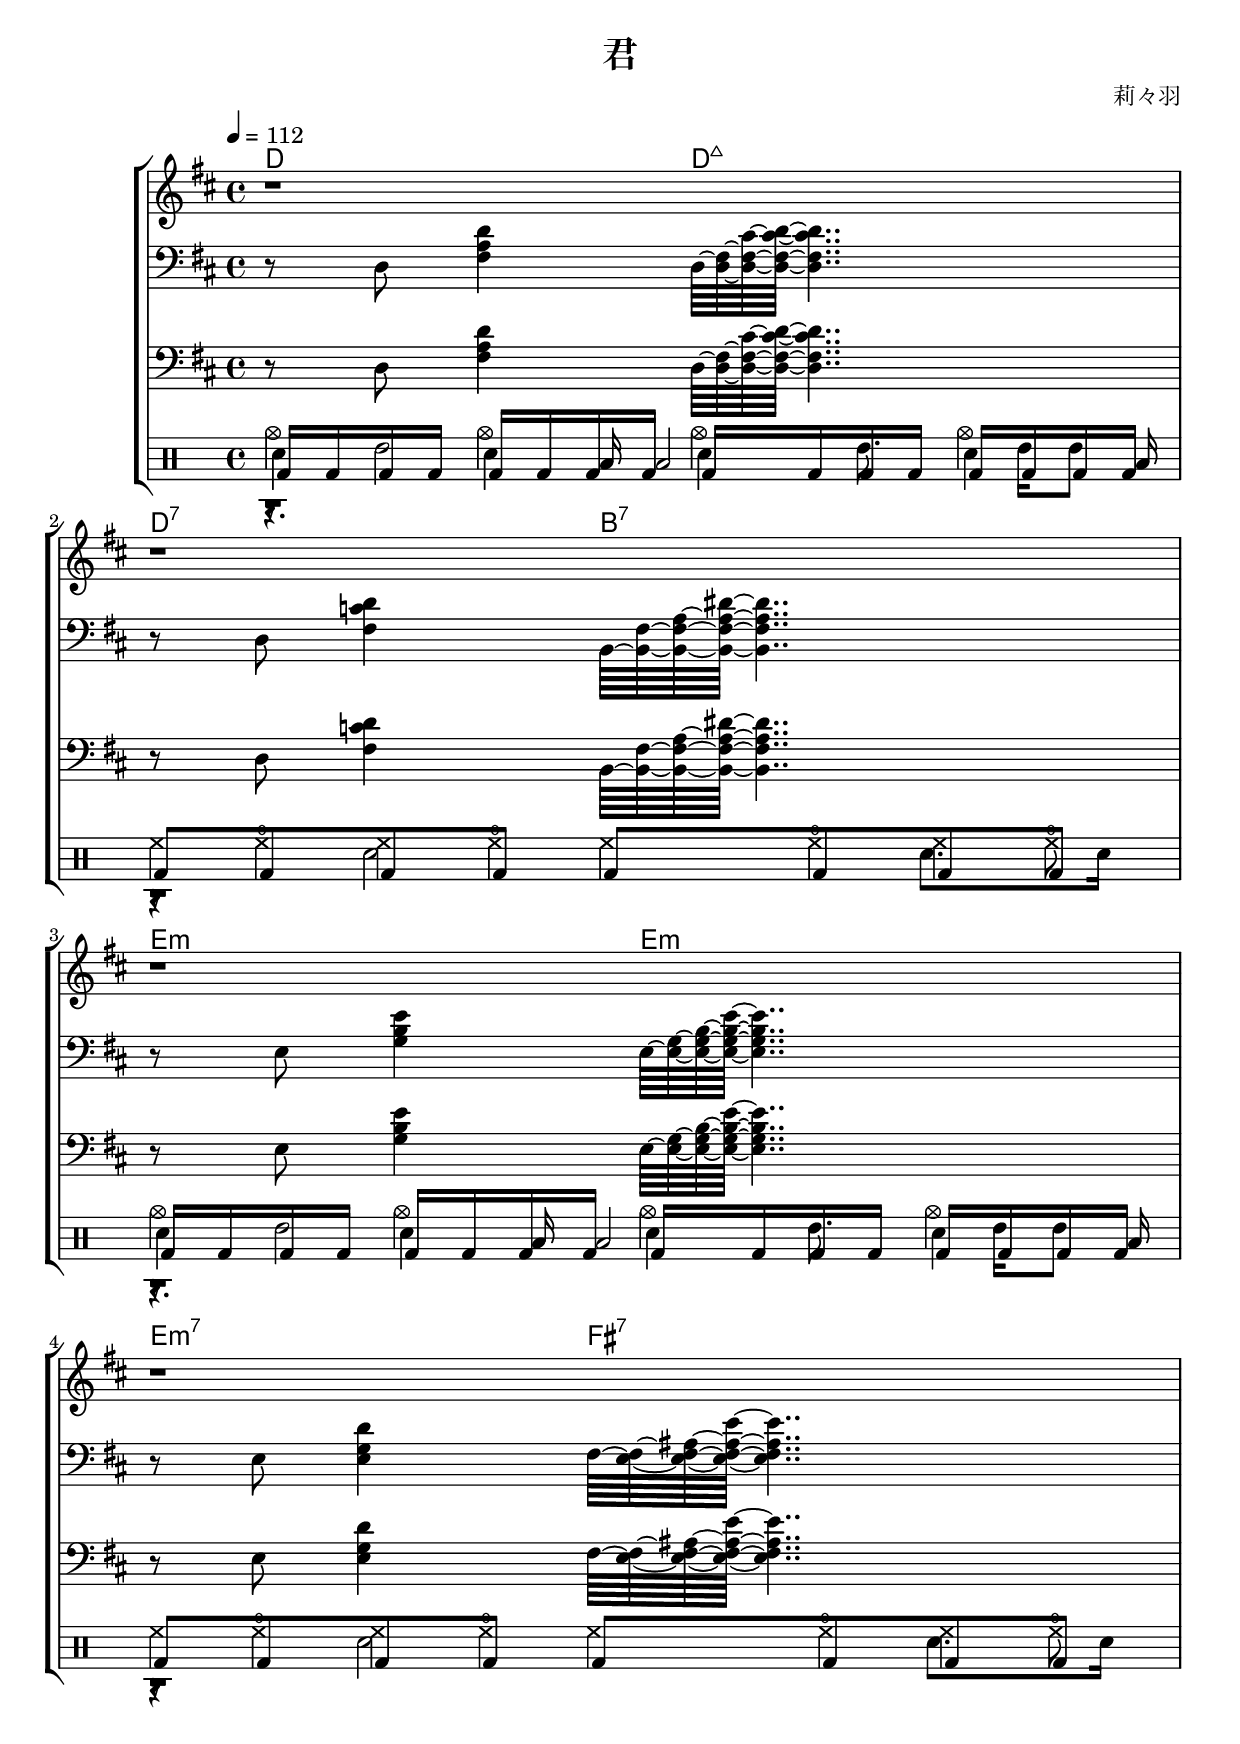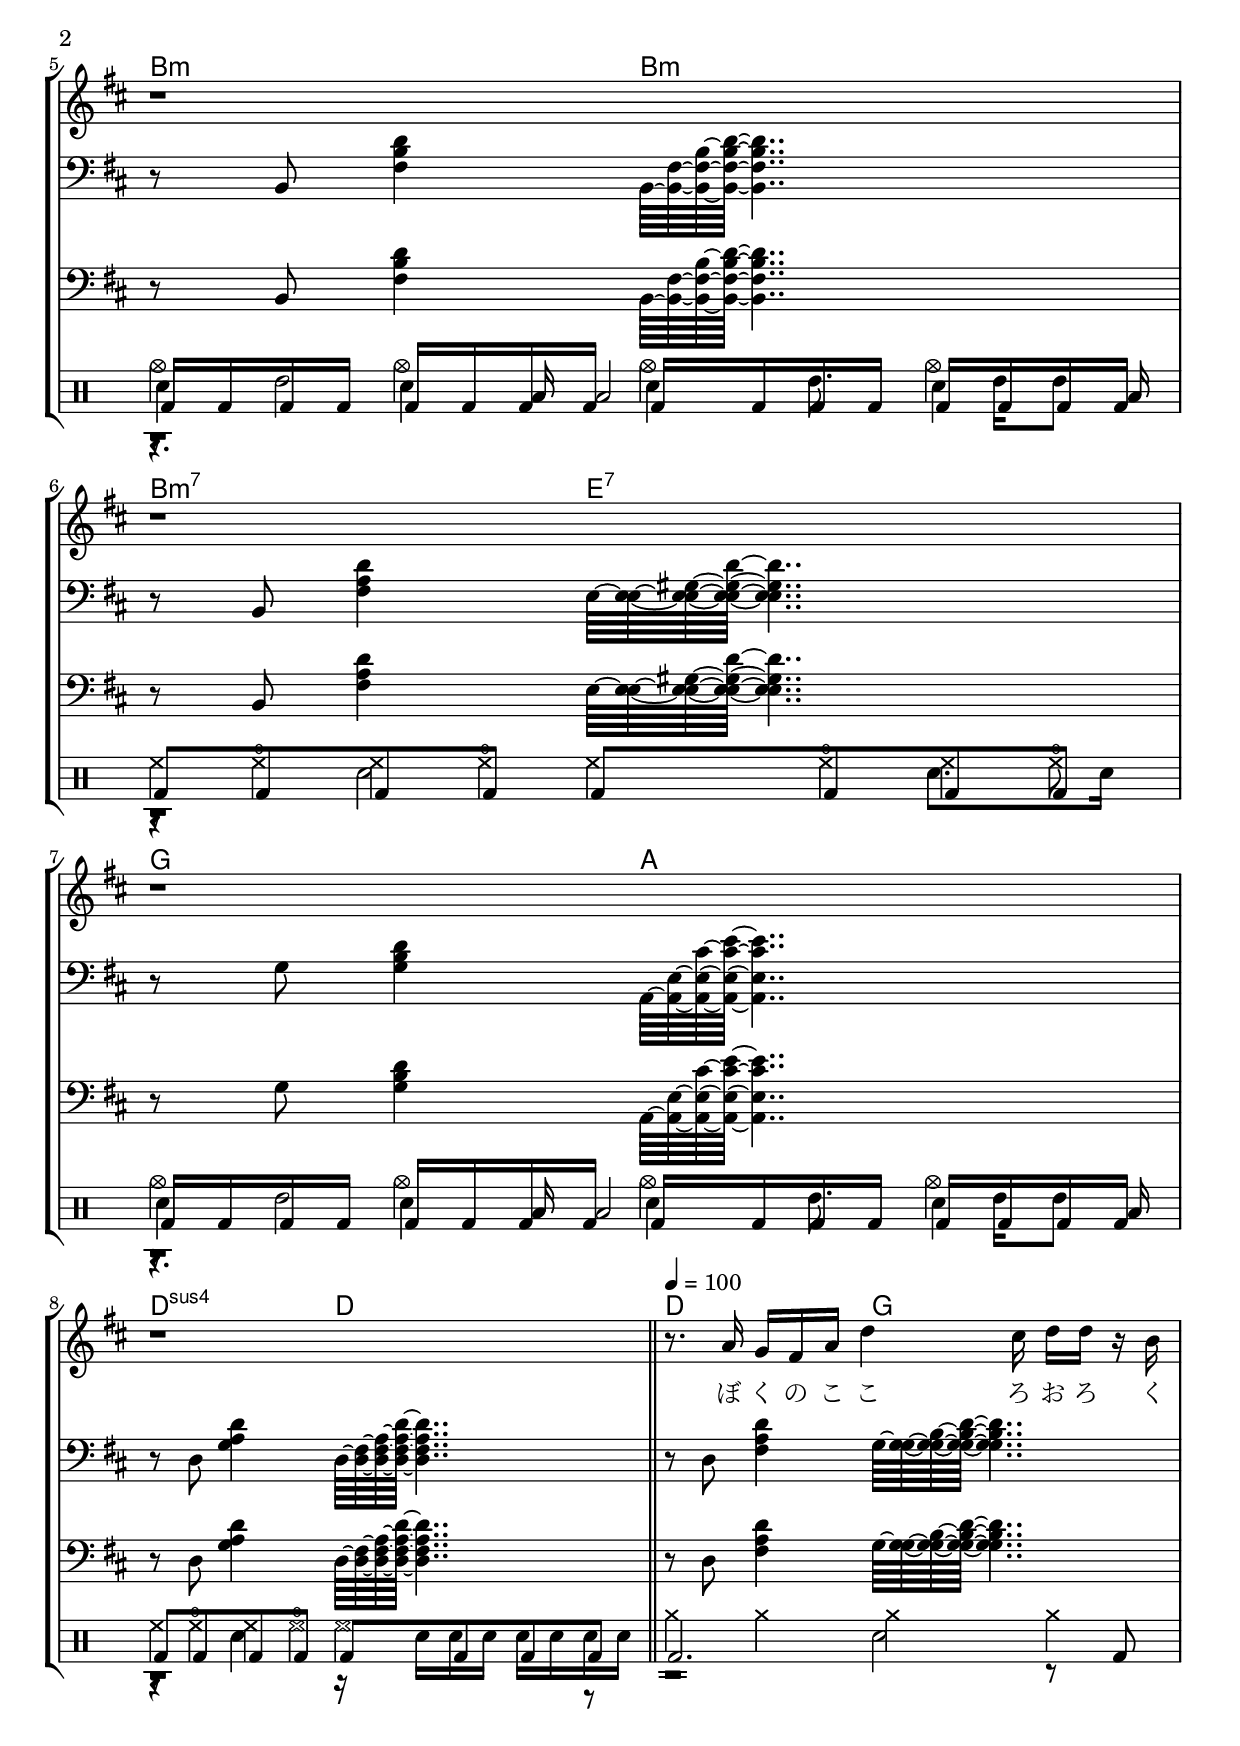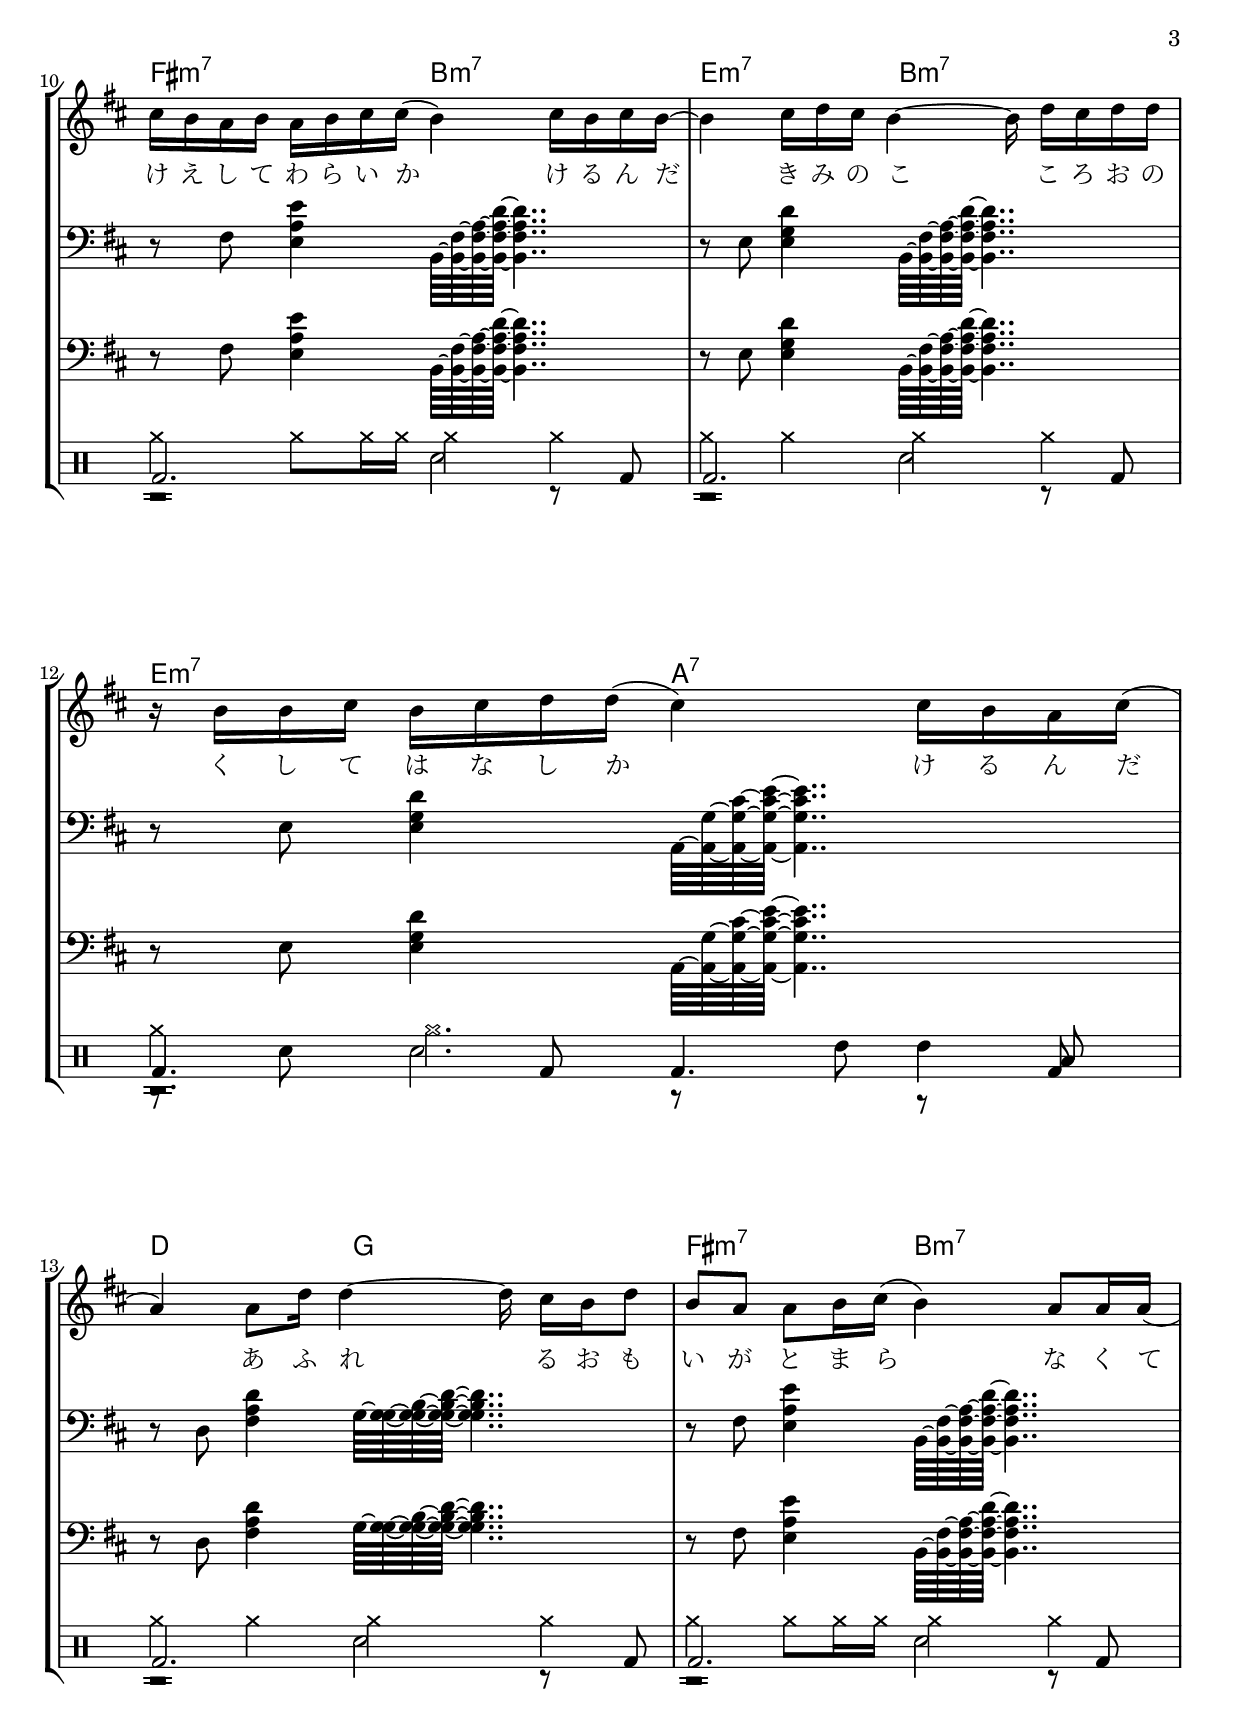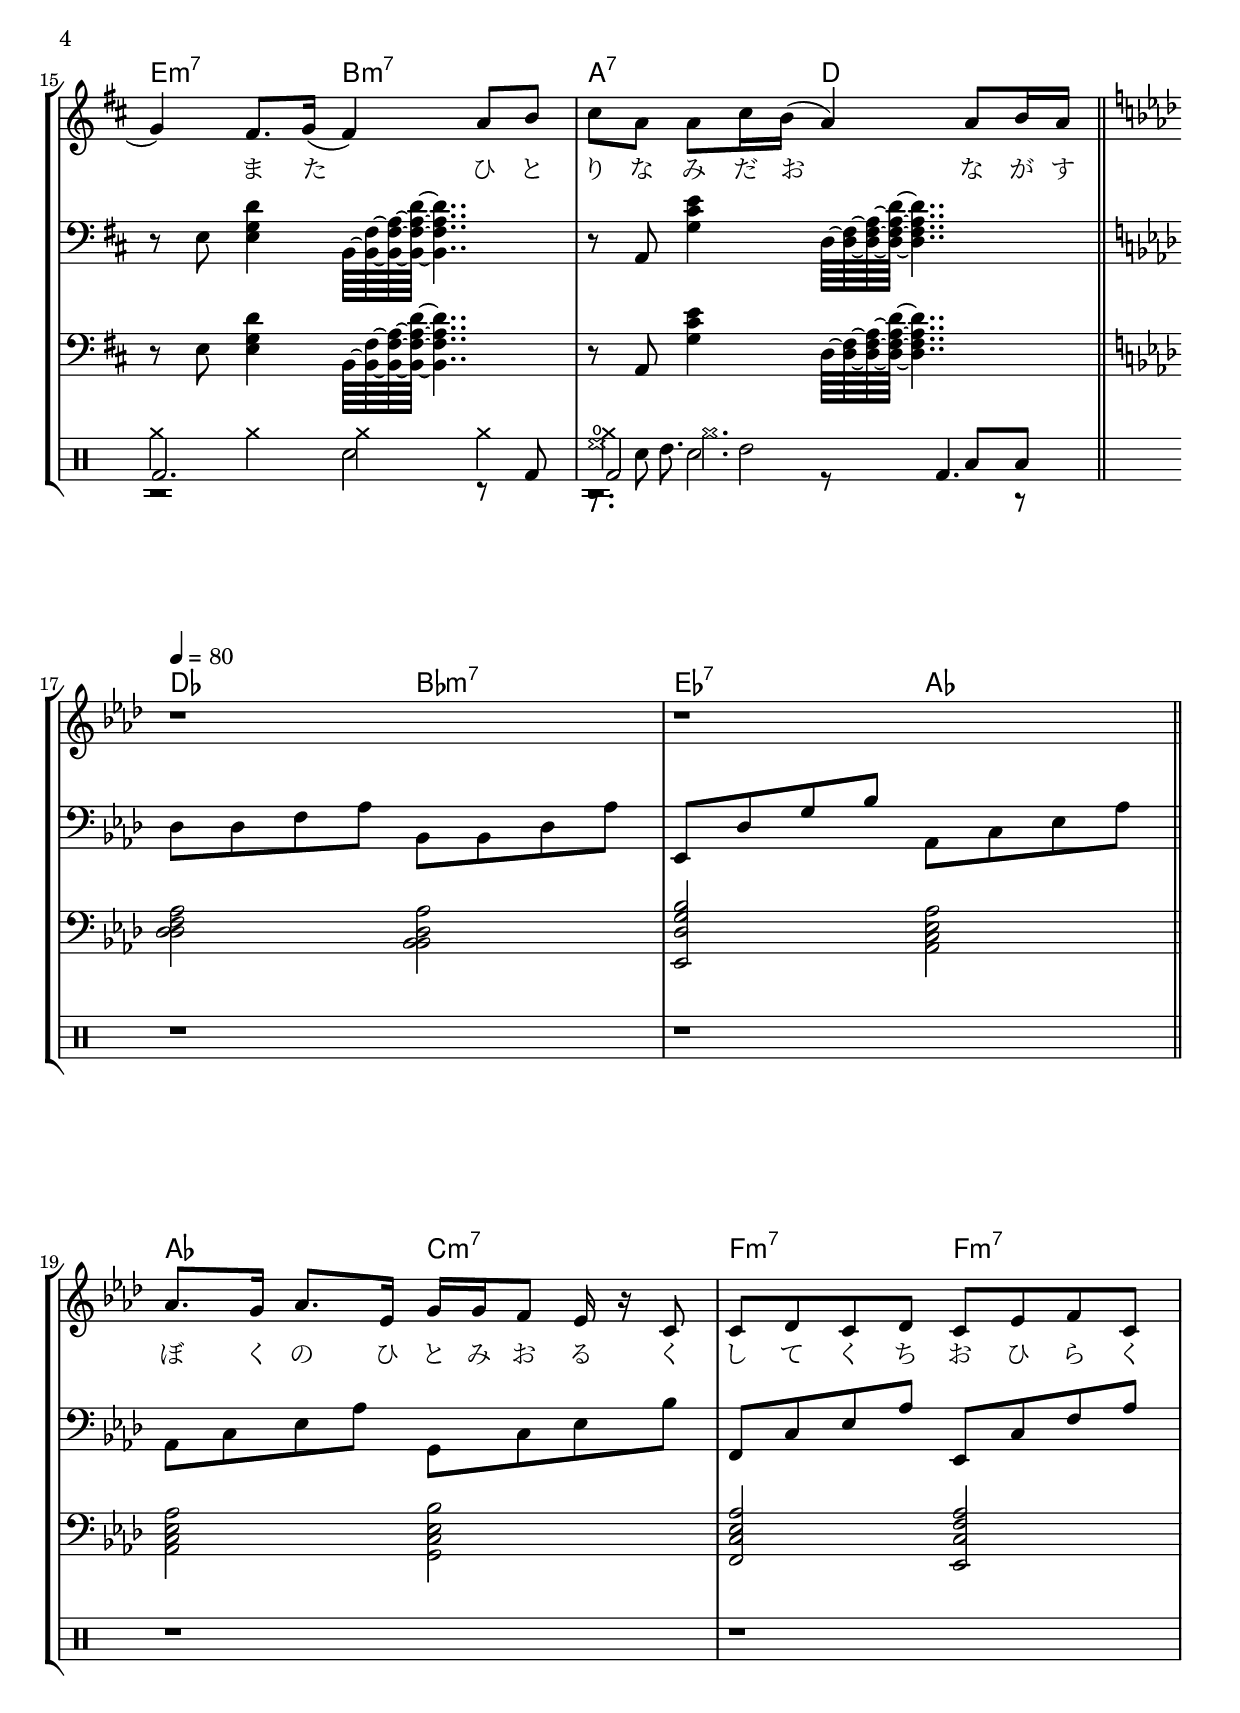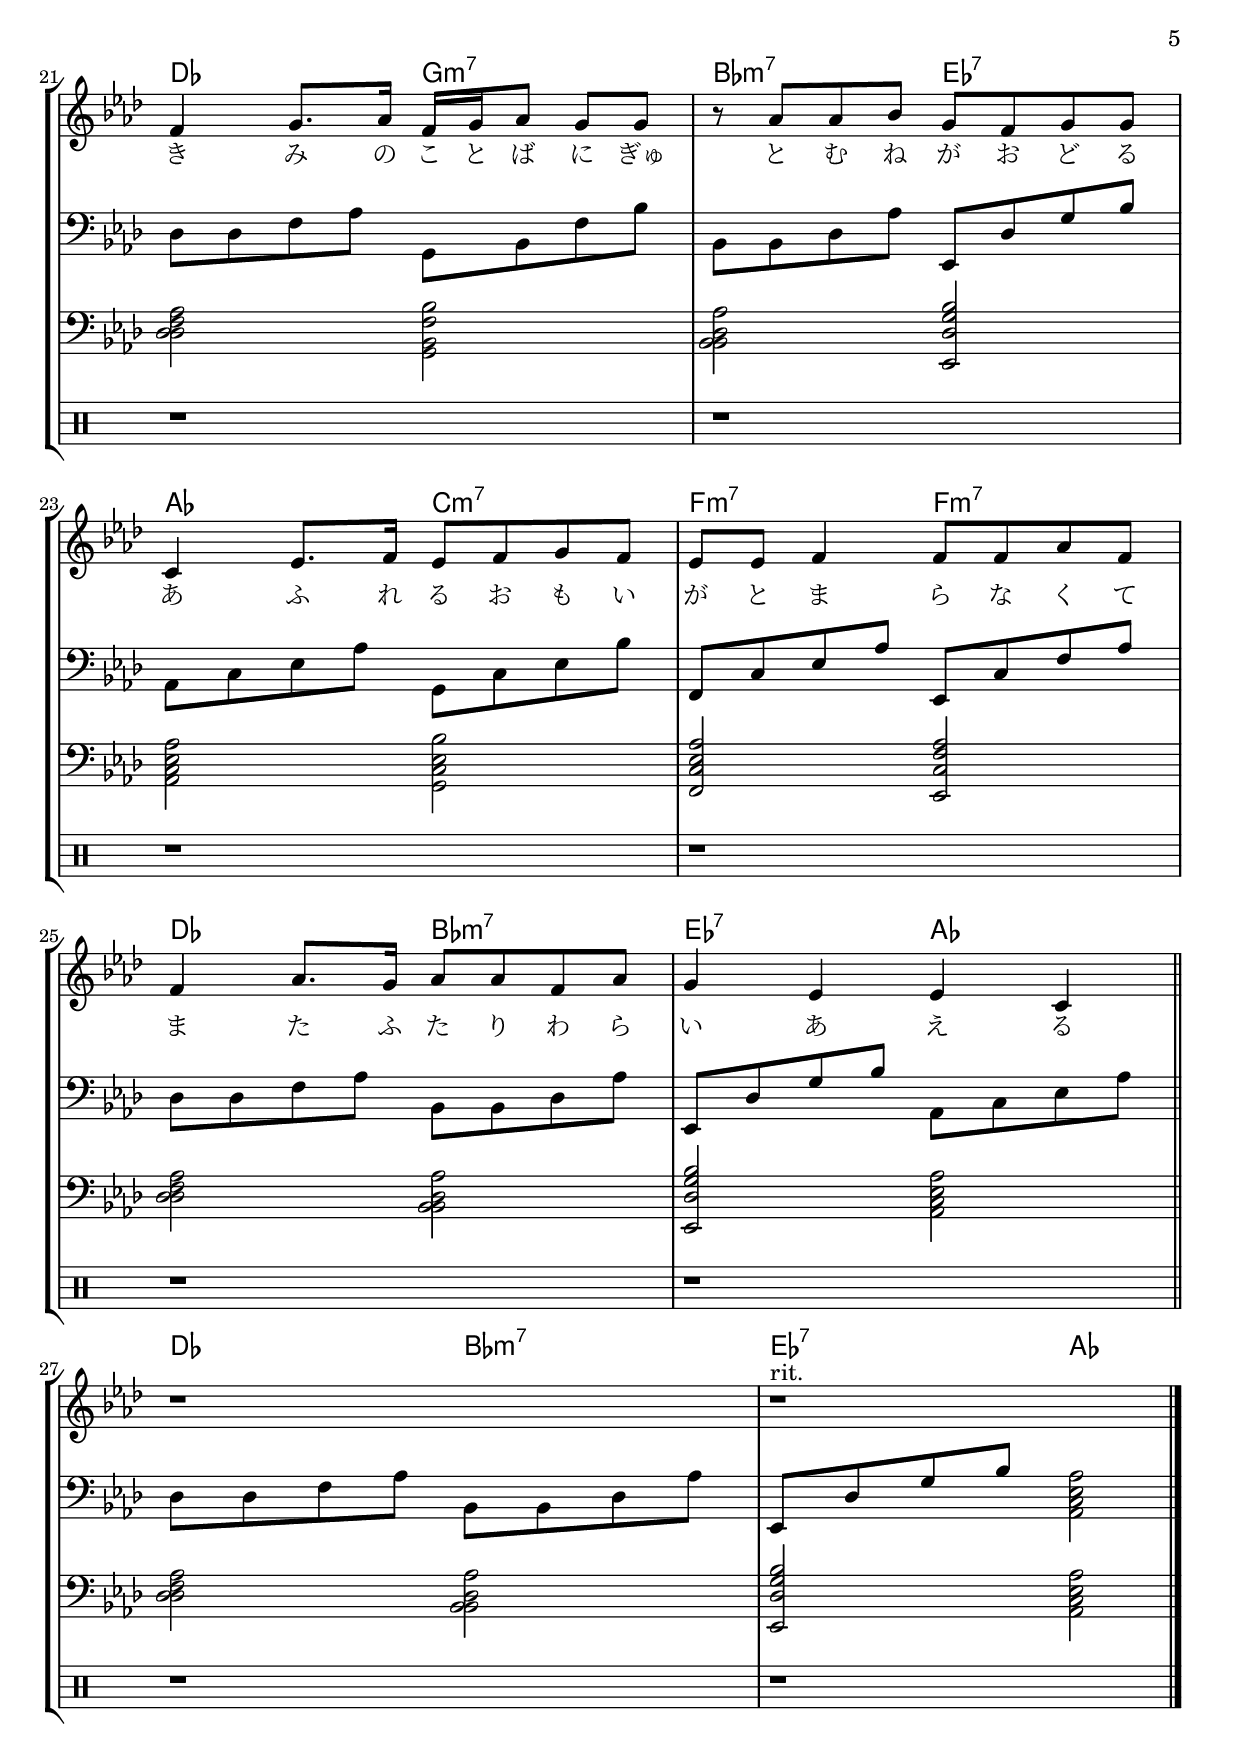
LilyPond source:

\version "2.12.1"

\header {
	title = \markup {君}
	composer = \markup \center-column {莉々羽}
}

harmony = \chordmode {
	d2 d:maj7 d:7 b:7 e:m e:m e:min7 fis:7 b:m b:m b:min7 e:7 g a d:sus4 d 

	d g fis:min7 b:min7 e:min7 b:min7 e:min7 a:7 d g fis:min7 b:min7 e:min7 b:min7 a:7 d 

	des bes:min7 es:7 as 

	as c:min7 f:min7 f:min7 des g:min7 bes:min7 es:7 as c:min7 f:min7 f:min7 des bes:min7 es:7 as 

	des bes:min7 es:7 as 
}

melody = {
	\key d \major
	\tempo 4 = 112
	r1 | r1 | r1 | r1 | r1 | r1 | r1 | r1   
	\set Staff.midiInstrument = #"fss0.35"
		\tempo 4 = 100
r8. a'16  g'16  fis'16  a'16  d''4  cis''16  d''16  d''16  r16  b'16 
	cis''16  b'16  a'16  b'16  a'16  b'16  cis''16  cis''16  (b'4)  cis''16  b'16  cis''16  b'16~ 
	b'4  cis''16  d''16  cis''16  b'4~b'16  d''16  cis''16  d''16  d''16 
	r16  b'16  b'16  cis''16  b'16  cis''16  d''16  d''16  (cis''4)  cis''16  b'16  a'16  cis''16 
	(a'4)  a'8  d''16  d''4~d''16  cis''16  b'16  d''8 
	b'8  a'8  a'8  b'16  cis''16  (b'4)  a'8  a'16  a'16 
	(g'4)  fis'8.  g'16  (fis'4)  a'8  b'8 
	cis''8  a'8  a'8  cis''16  b'16  (a'4)  a'8  b'16  a'16
	\key as \major
	\tempo 4 = 80
	r1 | r1   
	\set Staff.midiInstrument = #"fss0.35"
	 as'8.  g'16  as'8.  es'16  g'16  g'16  f'8  es'16  r16  c'8 
	c'8  des'8  c'8  des'8  c'8  es'8  f'8  c'8 
	f'4  g'8.  as'16  f'16  g'16  as'8  g'8  g'8 
	r8  as'8  as'8  bes'8  g'8  f'8  g'8  g'8 
	c'4  es'8.  f'16  es'8  f'8  g'8  f'8 
	es'8  es'8  f'4  f'8  f'8  as'8  f'8 
	f'4  as'8.  g'16  as'8  as'8  f'8  as'8 
	g'4  es'4  es'4  c'4
	r1 | r1^"rit." \bar "|."
}

words = \lyricmode {
	
	ぼ  く  の  こ  こ  ろ  お  ろ  く  け  え  し  て  わ  ら  い  か  け  る  ん  だ  き  み  の  こ  こ  ろ  お  の  く  し  て  は  な  し  か  け  る  ん  だ  あ  ふ  れ  る  お  も  い  が  と  ま  ら  な  く  て  ま  た  ひ  と  り  な  み  だ  お  な  が  す  
	
	ぼ  く  の  ひ  と  み  お  る  く  し  て  く  ち  お  ひ  ら  く  き  み  の  こ  と  ば  に  ぎゅ  と  む  ね  が  お  ど  る  あ  ふ  れ  る  お  も  い  が  と  ま  ら  な  く  て  ま  た  ふ  た  り  わ  ら  い  あ  え  る  
	
}

tempochange = {
	\tempo 4 = 112
	r1 | r1 | r1 | r1 | r1 | r1 | r1 | r1 \bar "||"
	\tempo 4 = 100
	r1 | r1 | r1 | r1 | r1 | r1 | r1 | r1 \bar "||"
	\tempo 4 = 80
	r1 | r1 \bar "||"
	\tempo 4 = 80
	r1 | r1 | r1 | r1 | r1 | r1 | r1 | r1 \bar "||"
	\tempo 4 = 80
	r1 | \tempo 4 = 60 r2 \tempo 4 = 53 r2 \bar "|."
}

mainacc = {
	\clef bass
	\set Staff.midiInstrument = #"Acoustic Bass"
	\key d \major
	\tempo 4 = 112
	r8 d8 <fis a d'>4
	d64~ <d~ fis~> <d~ fis~ cis'~> <d fis cis' d'>~ <d fis cis' d'>4..
	r8 d8 <fis c' d'>4
	b,64~ <b,~ fis~> <b,~ fis~ a~> <b, fis a dis'>~ <b, fis a dis'>4..
	r8 e8 <g b e'>4
	e64~ <e~ g~> <e~ g~ b~> <e g b e'>~ <e g b e'>4..
	r8 e8 <e g d'>4
	fis64~ <fis~ e~> <fis~ e~ ais~> <fis e ais e'>~ <fis e ais e'>4..
	r8 b,8 <fis b d'>4
	b,64~ <b,~ fis~> <b,~ fis~ b~> <b, fis b d'>~ <b, fis b d'>4..
	r8 b,8 <fis a d'>4
	e64~ <e~ e~> <e~ e~ gis~> <e e gis d'>~ <e e gis d'>4..
	r8 g8 <g b d'>4
	a,64~ <a,~ e~> <a,~ e~ cis'~> <a, e cis' e'>~ <a, e cis' e'>4..
	r8 d8 <g a d'>4
	d64~ <d~ fis~> <d~ fis~ a~> <d fis a d'>~ <d fis a d'>4..
	\bar "||"

	\set Staff.midiInstrument = #"Synth Bass 1"
	\tempo 4 = 100
	r8 d8 <fis a d'>4
	g64~ <g~ g~> <g~ g~ b~> <g g b d'>~ <g g b d'>4..
	r8 fis8 <e a e'>4
	b,64~ <b,~ fis~> <b,~ fis~ a~> <b, fis a d'>~ <b, fis a d'>4..
	r8 e8 <e g d'>4
	b,64~ <b,~ fis~> <b,~ fis~ a~> <b, fis a d'>~ <b, fis a d'>4..
	r8 e8 <e g d'>4
	a,64~ <a,~ g~> <a,~ g~ cis'~> <a, g cis' e'>~ <a, g cis' e'>4..
	r8 d8 <fis a d'>4
	g64~ <g~ g~> <g~ g~ b~> <g g b d'>~ <g g b d'>4..
	r8 fis8 <e a e'>4
	b,64~ <b,~ fis~> <b,~ fis~ a~> <b, fis a d'>~ <b, fis a d'>4..
	r8 e8 <e g d'>4
	b,64~ <b,~ fis~> <b,~ fis~ a~> <b, fis a d'>~ <b, fis a d'>4..
	r8 a,8 <g cis' e'>4
	d64~ <d~ fis~> <d~ fis~ a~> <d fis a d'>~ <d fis a d'>4..
	\bar "||"

	\set Staff.midiInstrument = #"Acoustic Guitar (steel)"
	\key as \major
	\tempo 4 = 80
	des8 des8 f8 as8
	bes,8 bes,8 des8 as8
	es,8 des8 g8 bes8
	as,8 c8 es8 as8
	\bar "||"

	\set Staff.midiInstrument = #"Acoustic Guitar (steel)"
	as,8 c8 es8 as8
	g,8 c8 es8 bes8
	f,8 c8 es8 as8
	es,8 c8 f8 as8
	des8 des8 f8 as8
	g,8 bes,8 f8 bes8
	bes,8 bes,8 des8 as8
	es,8 des8 g8 bes8
	as,8 c8 es8 as8
	g,8 c8 es8 bes8
	f,8 c8 es8 as8
	es,8 c8 f8 as8
	des8 des8 f8 as8
	bes,8 bes,8 des8 as8
	es,8 des8 g8 bes8
	as,8 c8 es8 as8
	\bar "||"

	\set Staff.midiInstrument = #"Acoustic Guitar (steel)"
	des8 des8 f8 as8
	bes,8 bes,8 des8 as8
	es,8 des8 g8 bes8
	<as, c es as>2
	\bar "|."
}

subacc = {
	\clef bass
	\set Staff.midiInstrument = #"Blown Bottle"
	\key d \major
	\tempo 4 = 112
	r8 d8 <fis a d'>4
	d64~ <d~ fis~> <d~ fis~ cis'~> <d fis cis' d'>~ <d fis cis' d'>4..
	r8 d8 <fis c' d'>4
	b,64~ <b,~ fis~> <b,~ fis~ a~> <b, fis a dis'>~ <b, fis a dis'>4..
	r8 e8 <g b e'>4
	e64~ <e~ g~> <e~ g~ b~> <e g b e'>~ <e g b e'>4..
	r8 e8 <e g d'>4
	fis64~ <fis~ e~> <fis~ e~ ais~> <fis e ais e'>~ <fis e ais e'>4..
	r8 b,8 <fis b d'>4
	b,64~ <b,~ fis~> <b,~ fis~ b~> <b, fis b d'>~ <b, fis b d'>4..
	r8 b,8 <fis a d'>4
	e64~ <e~ e~> <e~ e~ gis~> <e e gis d'>~ <e e gis d'>4..
	r8 g8 <g b d'>4
	a,64~ <a,~ e~> <a,~ e~ cis'~> <a, e cis' e'>~ <a, e cis' e'>4..
	r8 d8 <g a d'>4
	d64~ <d~ fis~> <d~ fis~ a~> <d fis a d'>~ <d fis a d'>4..
	\bar "||"

	\set Staff.midiInstrument = #"Tenor Sax"
	\tempo 4 = 100
	r8 d8 <fis a d'>4
	g64~ <g~ g~> <g~ g~ b~> <g g b d'>~ <g g b d'>4..
	r8 fis8 <e a e'>4
	b,64~ <b,~ fis~> <b,~ fis~ a~> <b, fis a d'>~ <b, fis a d'>4..
	r8 e8 <e g d'>4
	b,64~ <b,~ fis~> <b,~ fis~ a~> <b, fis a d'>~ <b, fis a d'>4..
	r8 e8 <e g d'>4
	a,64~ <a,~ g~> <a,~ g~ cis'~> <a, g cis' e'>~ <a, g cis' e'>4..
	r8 d8 <fis a d'>4
	g64~ <g~ g~> <g~ g~ b~> <g g b d'>~ <g g b d'>4..
	r8 fis8 <e a e'>4
	b,64~ <b,~ fis~> <b,~ fis~ a~> <b, fis a d'>~ <b, fis a d'>4..
	r8 e8 <e g d'>4
	b,64~ <b,~ fis~> <b,~ fis~ a~> <b, fis a d'>~ <b, fis a d'>4..
	r8 a,8 <g cis' e'>4
	d64~ <d~ fis~> <d~ fis~ a~> <d fis a d'>~ <d fis a d'>4..
	\bar "||"

	\set Staff.midiInstrument = #"Electric Guitar (clean)"
	\key as \major
	\tempo 4 = 80
	<des des f as>2
	<bes, bes, des as>2
	<es, des g bes>2
	<as, c es as>2
	\bar "||"

	\set Staff.midiInstrument = #"Electric Guitar (clean)"
	<as, c es as>2
	<g, c es bes>2
	<f, c es as>2
	<es, c f as>2
	<des des f as>2
	<g, bes, f bes>2
	<bes, bes, des as>2
	<es, des g bes>2
	<as, c es as>2
	<g, c es bes>2
	<f, c es as>2
	<es, c f as>2
	<des des f as>2
	<bes, bes, des as>2
	<es, des g bes>2
	<as, c es as>2
	\bar "||"

	\set Staff.midiInstrument = #"Electric Guitar (clean)"
	<des des f as>2
	<bes, bes, des as>2
	<es, des g bes>2
	<as, c es as>2
	\bar "|."
}

percA = {
	\drummode {
	r1  |hh4 hh4 hh4 hh4  |r1  |hh4 hh4 hh4 hh4  |r1  |hh4 hh4 hh4 hh4  |r1  |hh4 hh4 hh2  \bar "||"
	cymr4 cymr4 cymr4 cymr4  |cymr4 cymr8 cymr16 cymr16 cymr4 cymr4  |cymr4 cymr4 cymr4 cymr4  |cymr4 cymr2.  |cymr4 cymr4 cymr4 cymr4  |cymr4 cymr8 cymr16 cymr16 cymr4 cymr4  |cymr4 cymr4 cymr4 cymr4  |cymr4 cymr2.  \bar "||"
	r1 |r1 \bar "||"
	r1 |r1 |r1 |r1 |r1 |r1 |r1 |r1 \bar "||"
	r1 |r1 \bar "|."
	}
}

percB = {
	\drummode {
	sn4 sn4 sn4 sn4  |r4 sn2 sn8. sn16  |sn4 sn4 sn4 sn4  |r4 sn2 sn8. sn16  |sn4 sn4 sn4 sn4  |r4 sn2 sn8. sn16  |sn4 sn4 sn4 sn4  |r4 sn4 r16 sn16 sn16 sn16 sn16 sn16 sn16 sn16  \bar "||"
	r2 sn2  |r2 sn2  |r2 sn2  |r8 sn8 sn2.  |r2 sn2  |r2 sn2  |r2 sn2  |r8 sn8 sn2.  \bar "||"
	r1 |r1 \bar "||"
	r1 |r1 |r1 |r1 |r1 |r1 |r1 |r1 \bar "||"
	r1 |r1 \bar "|."
	}
}

percC = {
	\drummode {
	bd16 bd16 bd16 bd16 bd16 bd16 bd16 bd16 bd16 bd16 bd16 bd16 bd16 bd16 bd16 bd16  |bd8 bd8 bd8 bd8 bd8 bd8 bd8 bd8  |bd16 bd16 bd16 bd16 bd16 bd16 bd16 bd16 bd16 bd16 bd16 bd16 bd16 bd16 bd16 bd16  |bd8 bd8 bd8 bd8 bd8 bd8 bd8 bd8  |bd16 bd16 bd16 bd16 bd16 bd16 bd16 bd16 bd16 bd16 bd16 bd16 bd16 bd16 bd16 bd16  |bd8 bd8 bd8 bd8 bd8 bd8 bd8 bd8  |bd16 bd16 bd16 bd16 bd16 bd16 bd16 bd16 bd16 bd16 bd16 bd16 bd16 bd16 bd16 bd16  |bd8 bd8 bd8 bd8 bd8 bd8 bd8 bd8  \bar "||"
	bd2. r8 bd8  |bd2. r8 bd8  |bd2. r8 bd8  |bd4. bd8 bd4. bd8  |bd2. r8 bd8  |bd2. r8 bd8  |bd2. r8 bd8  |bd2 r8 bd4.  \bar "||"
	r1 |r1 \bar "||"
	r1 |r1 |r1 |r1 |r1 |r1 |r1 |r1 \bar "||"
	r1 |r1 \bar "|."
	}
}

percD = {
	\drummode {
	r1  |r8 hho4 hho4 hho4 hho8  |r1  |r8 hho4 hho4 hho4 hho8  |r1  |r8 hho4 hho4 hho4 hho8  |r1  |r8 hho4 hho2 r8  \bar "||"
	r1 |r1 |r1 |r2 r8 tommh8 tommh4  |r1 |r1 |r1 |r8. tommh8. tommh2 r8  \bar "||"
	r1 |r1 \bar "||"
	r1 |r1 |r1 |r1 |r1 |r1 |r1 |r1 \bar "||"
	r1 |r1 \bar "|."
	}
}

percE = {
	\drummode {
	cymc4 cymc4 cymc4 cymc4  |r1 |cymc4 cymc4 cymc4 cymc4  |r1 |cymc4 cymc4 cymc4 cymc4  |r1 |cymc4 cymc4 cymc4 cymc4  |r1 \bar "||"
	r1 |r1 |r1 |r2. r8 toml8  |r1 |r1 |r1 |r2. toml8 toml8  \bar "||"
	r1 |r1 \bar "||"
	r1 |r1 |r1 |r1 |r1 |r1 |r1 |r1 \bar "||"
	r1 |r1 \bar "|."
	}
}

percF = {
	\drummode {
	r8 tommh2 tommh8. tommh16 tommh8  |r1 |r8 tommh2 tommh8. tommh16 tommh8  |r1 |r8 tommh2 tommh8. tommh16 tommh8  |r1 |r8 tommh2 tommh8. tommh16 tommh8  |r1 \bar "||"
	r1 |r1 |r1 |r1 |r1 |r1 |r1 |hho1  \bar "||"
	r1 | r1 \bar "||"
	r1 | r1 | r1 | r1 | r1 | r1 | r1 | r1 \bar "||"
	r1 | r1 \bar "|."
	}
}

percG = {
	\drummode {
	r4. toml16 toml2 toml16  |r1 |r4. toml16 toml2 toml16  |r1 |r4. toml16 toml2 toml16  |r1 |r4. toml16 toml2 toml16  |r1 \bar "||"
	r1 | r1 | r1 | r1 | r1 | r1 | r1 | r1 \bar "||"
	r1 | r1 \bar "||"
	r1 | r1 | r1 | r1 | r1 | r1 | r1 | r1 \bar "||"
	r1 | r1 \bar "|."
	}
}

\score {
	<<
		\new StaffGroup <<
			\new ChordNames {\harmony}
			\new Voice = "melody" {\melody}
			\new Lyrics \lyricsto "melody" \words
			\new Staff = "mainacc" {\mainacc}
			\new Staff = "subacc" {\subacc}
			\new DrumStaff <<
				\new DrumVoice {\percA}
				\new DrumVoice {\percB}
				\new DrumVoice {\percC}
				\new DrumVoice {\percD}
				\new DrumVoice {\percE}
				\new DrumVoice {\percF}
				\new DrumVoice {\percG}
			>>
		>>
	>>
	\layout { }
}
